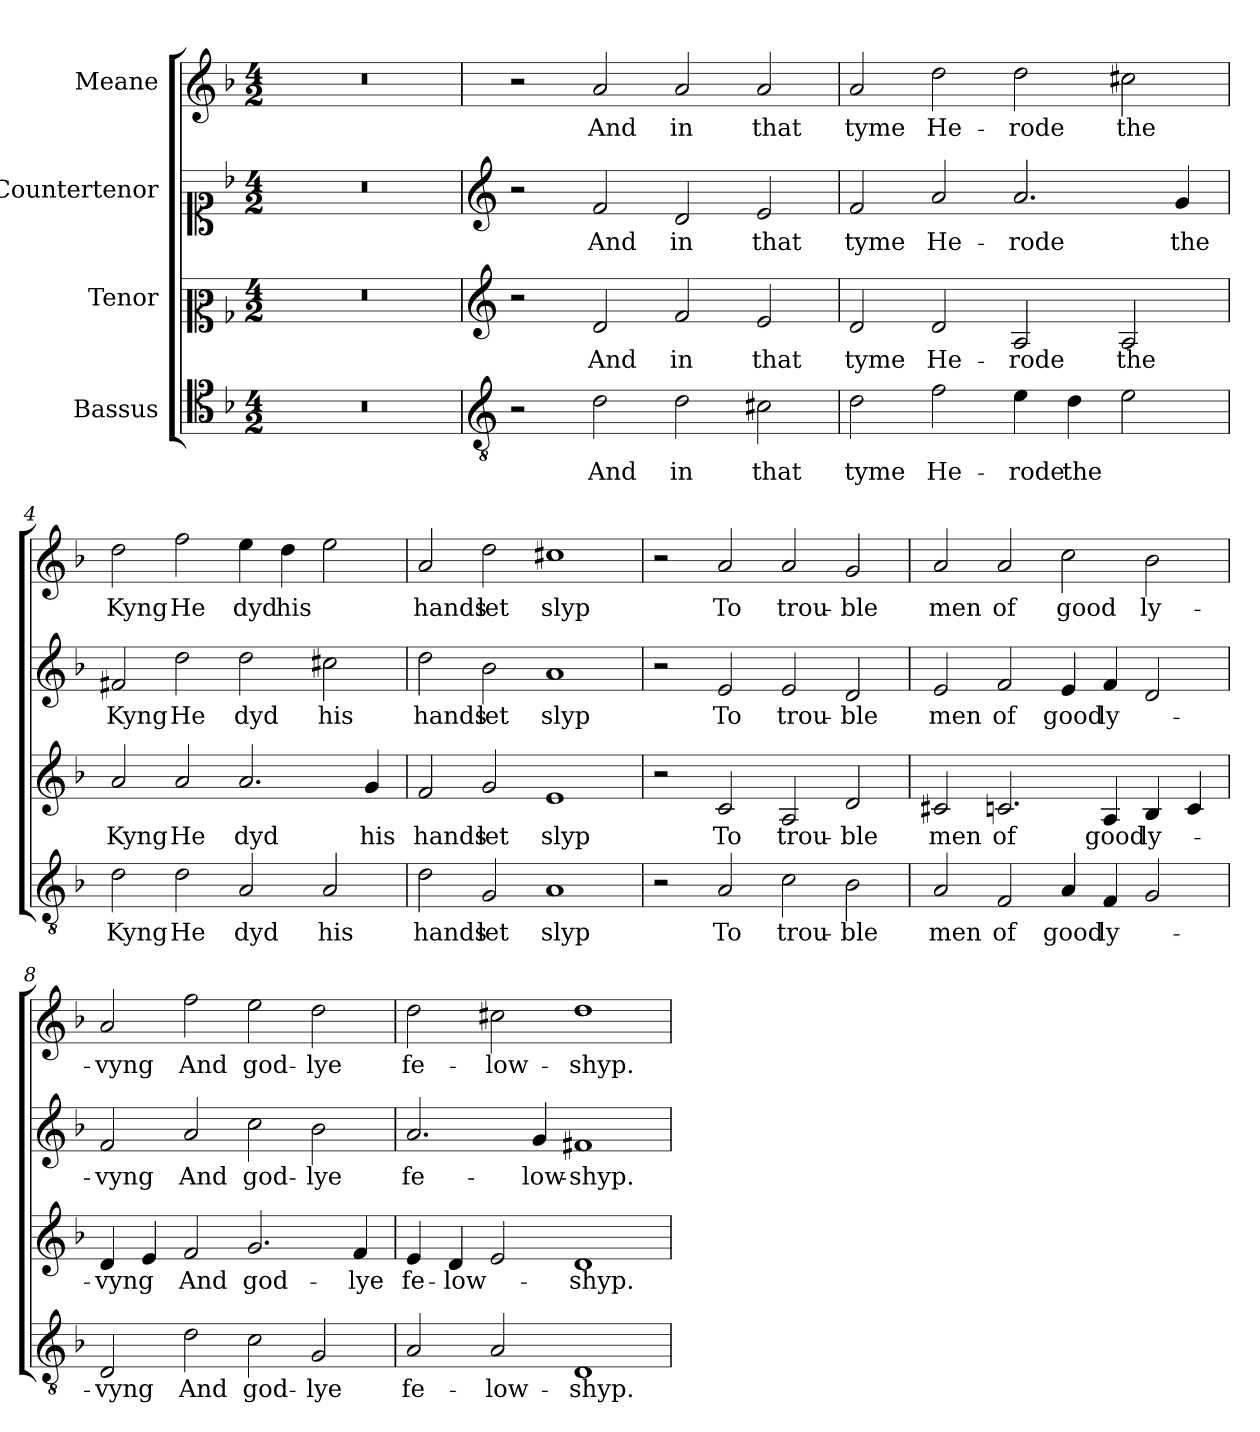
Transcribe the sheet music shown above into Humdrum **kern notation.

**kern	**text	**kern	**text	**kern	**text	**kern	**text
*part4	*part4	*part3	*part3	*part2	*part2	*part1	*part1
*staff4	*staff4	*staff3	*staff3	*staff2	*staff2	*staff1	*staff1
*I"Bassus	*	*I"Tenor	*	*I"Countertenor	*	*I"Meane	*
*clefC4	*	*clefC2	*	*clefC1	*	*clefG2	*
*k[b-]	*	*k[b-]	*	*k[b-]	*	*k[b-]	*
*F:	*	*F:	*	*F:	*	*F:	*
*M4/2	*	*M4/2	*	*M4/2	*	*M4/2	*
=1	=1	=1	=1	=1	=1	=1	=1
0r	.	0r	.	0r	.	0r	.
=2	=2	=2	=2	=2	=2	=2	=2
*clefGv2	*	*clefG2	*	*clefG2	*	*	*
2r	.	2r	.	2r	.	2r	.
!	!LO:LY:b	!	!LO:LY:b	!	!LO:LY:b	!	!LO:LY:b
2d\	And	2d/	And	2f/	And	2a/	And
!	!LO:LY:b	!	!LO:LY:b	!	!LO:LY:b	!	!LO:LY:b
2d\	in	2f/	in	2d/	in	2a/	in
!	!LO:LY:b	!	!LO:LY:b	!	!LO:LY:b	!	!LO:LY:b
2c#X\	that	2e/	that	2e/	that	2a/	that
=3	=3	=3	=3	=3	=3	=3	=3
!	!LO:LY:b	!	!LO:LY:b	!	!LO:LY:b	!	!LO:LY:b
2d\	tyme	2d/	tyme	2f/	tyme	2a/	tyme
!	!LO:LY:b	!	!LO:LY:b	!	!LO:LY:b	!	!LO:LY:b
2f\	He-	2d/	He-	2a/	He-	2dd\	He-
!	!LO:LY:b	!	!LO:LY:b	!	!LO:LY:b	!	!LO:LY:b
4e\	-rode	2A/	-rode	2.a/	-rode	2dd\	-rode
!	!LO:LY:b	!	!	!	!	!	!
4d\	the	.	.	.	.	.	.
!	!	!	!LO:LY:b	!	!	!	!LO:LY:b
2e\	.	2A/	the	.	.	2cc#X\	the
!	!	!	!	!	!LO:LY:b	!	!
.	.	.	.	4g/	the	.	.
!!LO:LB:g=z
=4	=4	=4	=4	=4	=4	=4	=4
!	!LO:LY:b	!	!LO:LY:b	!	!LO:LY:b	!	!LO:LY:b
2d\	Kyng	2a/	Kyng	2f#X/	Kyng	2dd\	Kyng
!	!LO:LY:b	!	!LO:LY:b	!	!LO:LY:b	!	!LO:LY:b
2d\	He	2a/	He	2dd\	He	2ff\	He
!	!LO:LY:b	!	!LO:LY:b	!	!LO:LY:b	!	!LO:LY:b
2A/	dyd	2.a/	dyd	2dd\	dyd	4ee\	dyd
!	!	!	!	!	!	!	!LO:LY:b
.	.	.	.	.	.	4dd\	his
!	!LO:LY:b	!	!	!	!LO:LY:b	!	!
2A/	his	.	.	2cc#X\	his	2ee\	.
!	!	!	!LO:LY:b	!	!	!	!
.	.	4g/	his	.	.	.	.
=5	=5	=5	=5	=5	=5	=5	=5
!	!LO:LY:b	!	!LO:LY:b	!	!LO:LY:b	!	!LO:LY:b
2d\	hands	2f/	hands	2dd\	hands	2a/	hands
!	!LO:LY:b	!	!LO:LY:b	!	!LO:LY:b	!	!LO:LY:b
2G/	let	2g/	let	2b-\	let	2dd\	let
!	!LO:LY:b	!	!LO:LY:b	!	!LO:LY:b	!	!LO:LY:b
1A	slyp	1e	slyp	1a	slyp	1cc#X	slyp
=6	=6	=6	=6	=6	=6	=6	=6
2r	.	2r	.	2r	.	2r	.
!	!LO:LY:b	!	!LO:LY:b	!	!LO:LY:b	!	!LO:LY:b
2A/	To	2c/	To	2e/	To	2a/	To
!	!LO:LY:b	!	!LO:LY:b	!	!LO:LY:b	!	!LO:LY:b
2c\	trou-	2A/	trou-	2e/	trou-	2a/	trou-
!	!LO:LY:b	!	!LO:LY:b	!	!LO:LY:b	!	!LO:LY:b
2B-\	-ble	2d/	-ble	2d/	-ble	2g/	-ble
!!LO:LB:g=z
=7	=7	=7	=7	=7	=7	=7	=7
!	!LO:LY:b	!	!LO:LY:b	!	!LO:LY:b	!	!LO:LY:b
2A/	men	2c#X/	men	2e/	men	2a/	men
!	!LO:LY:b	!	!LO:LY:b	!	!LO:LY:b	!	!LO:LY:b
2F/	of	2.cn/	of	2f/	of	2a/	of
!	!LO:LY:b	!	!	!	!LO:LY:b	!	!LO:LY:b
4A/	good	.	.	4e/	good	2cc\	good
!	!LO:LY:b	!	!LO:LY:b	!	!LO:LY:b	!	!
4F/	ly-	4A/	good	4f/	ly-	.	.
!	!	!	!LO:LY:b	!	!	!	!LO:LY:b
2G/	.	4B-/	ly-	2d/	.	2b-\	ly-
.	.	4c/	.	.	.	.	.
=8	=8	=8	=8	=8	=8	=8	=8
!	!LO:LY:b	!	!LO:LY:b	!	!LO:LY:b	!	!LO:LY:b
2D/	-vyng	4d/	-vyng	2f/	-vyng	2a/	-vyng
.	.	4e/	.	.	.	.	.
!	!LO:LY:b	!	!LO:LY:b	!	!LO:LY:b	!	!LO:LY:b
2d\	And	2f/	And	2a/	And	2ff\	And
!	!LO:LY:b	!	!LO:LY:b	!	!LO:LY:b	!	!LO:LY:b
2c\	god-	2.g/	god-	2cc\	god-	2ee\	god-
!	!LO:LY:b	!	!	!	!LO:LY:b	!	!LO:LY:b
2G/	-lye	.	.	2b-\	-lye	2dd\	-lye
!	!	!	!LO:LY:b	!	!	!	!
.	.	4f/	-lye	.	.	.	.
=9	=9	=9	=9	=9	=9	=9	=9
!	!LO:LY:b	!	!LO:LY:b	!	!LO:LY:b	!	!LO:LY:b
2A/	fe-	4e/	fe-	2.a/	fe-	2dd\	fe-
!	!	!	!LO:LY:b	!	!	!	!
.	.	4d/	-low-	.	.	.	.
!	!LO:LY:b	!	!	!	!	!	!LO:LY:b
2A/	-low-	2e/	.	.	.	2cc#X\	-low-
!	!	!	!	!	!LO:LY:b	!	!
.	.	.	.	4g/	-low-	.	.
!	!LO:LY:b	!	!LO:LY:b	!	!LO:LY:b	!	!LO:LY:b
1D	-shyp.	1d	-shyp.	1f#X	-shyp.	1dd	-shyp.
=	=	=	=	=	=	=	=
*-	*-	*-	*-	*-	*-	*-	*-
